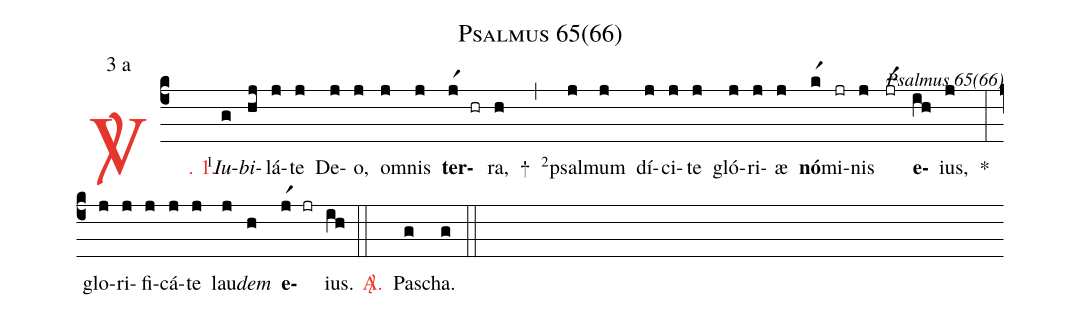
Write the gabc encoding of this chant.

name: Psalmus 65(66);
mode: 3;
mode-differentia: a;
commentary: Psalmus 65(66);
%%
(c4)

<c><sp>V/</sp>. 1.</c>() <v>\VSup{1}</v><i>Iu</i>(g)<i>bi</i>(hj)lá(j)te(j) De(j)o,(j) om(j)nis(j) <b>ter</b>(jr1 hr)ra,(h) +(,) <v>\VSup{2}</v>psal(j)mum(j) dí(j)ci(j)te(j) gló(j)ri(j)æ(j) <b>nó</b>(kr1)mi(jr)nis(j) (jr[ocba:1{])<b>e</b>(ih[ocba:0}])ius,(j) *(:) glo(j)ri(j)fi(j)cá(j)te(j) lau(j)<i>dem</i>(h) <b>e</b>(jr1 jr)ius.(ih)

(::)

<nlba><c><sp>A/</sp>.</c>() Pas</nlba>(g)cha.(g)

(::)
